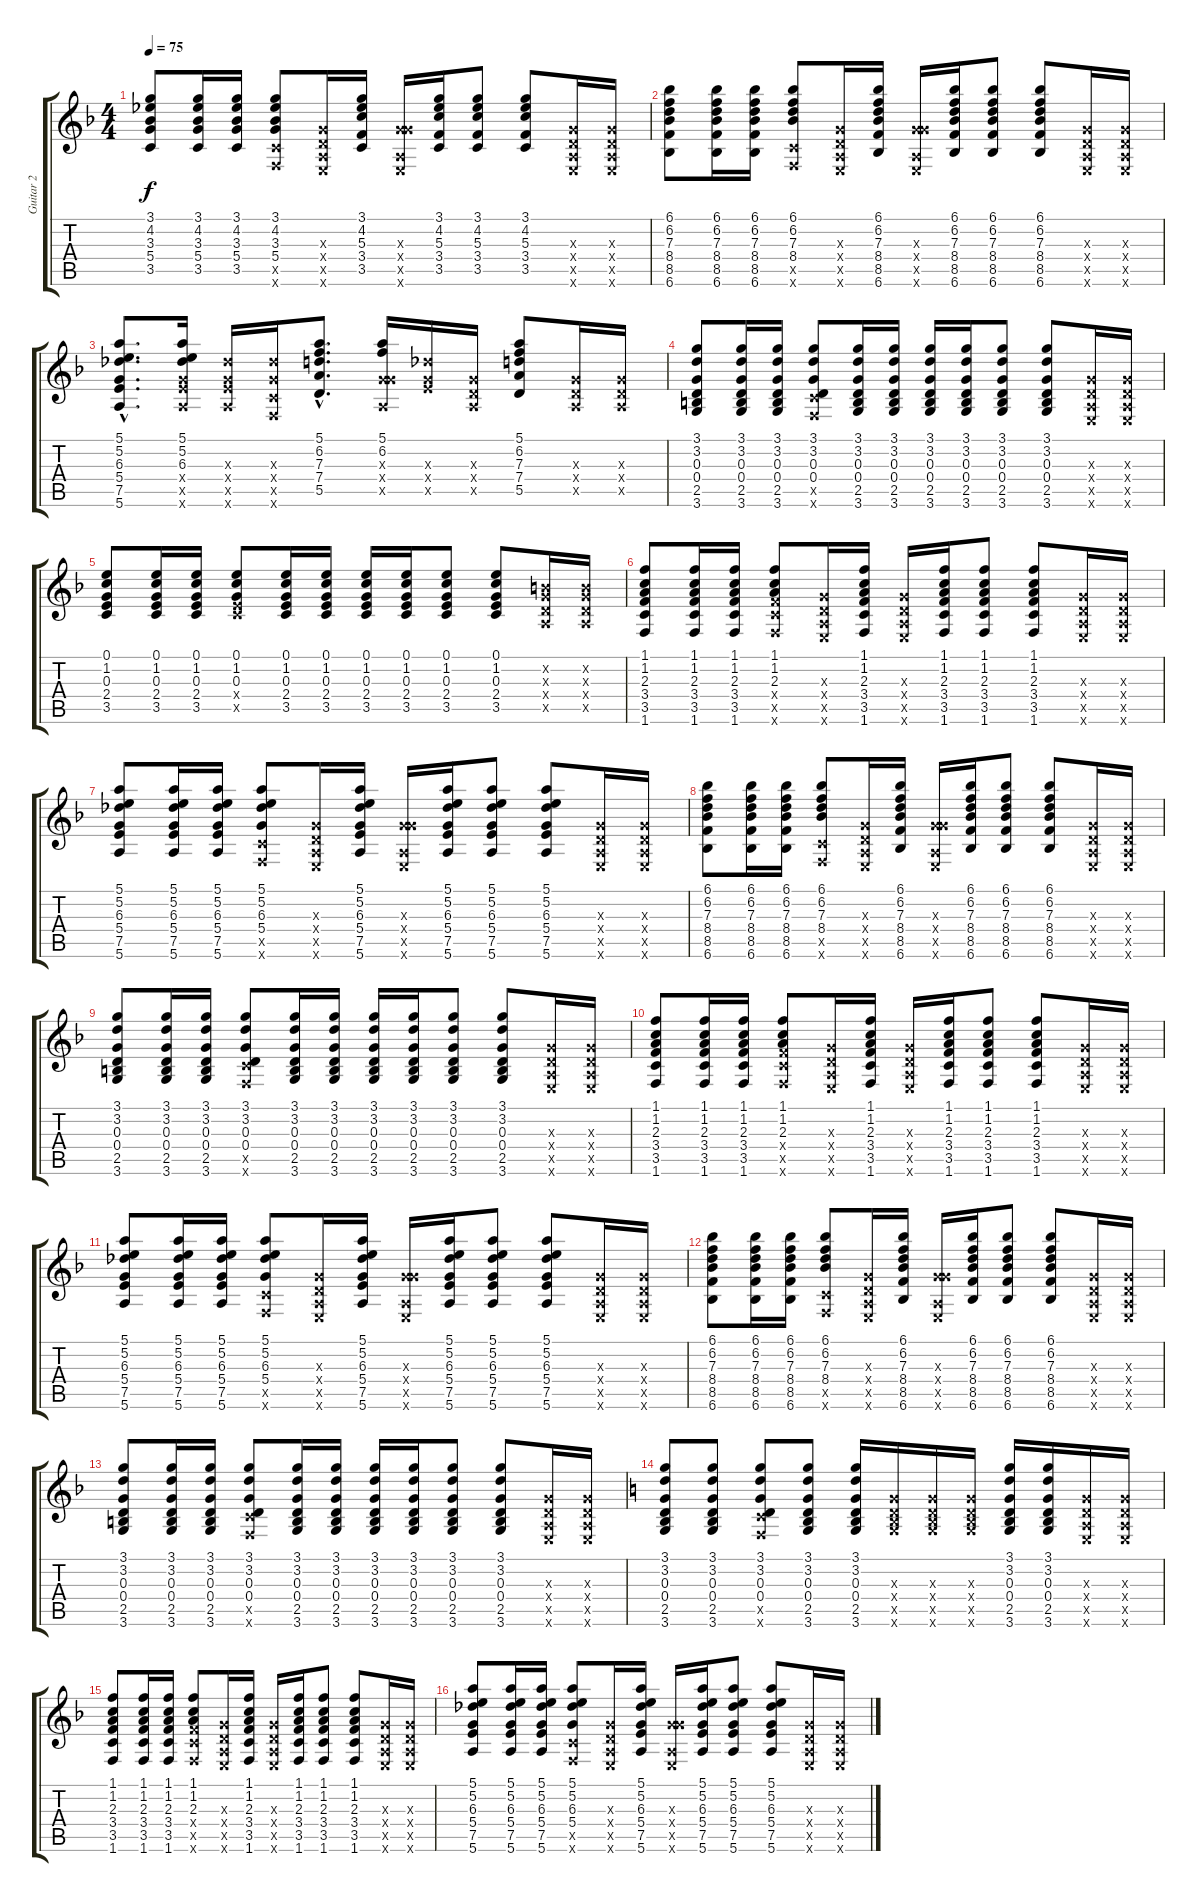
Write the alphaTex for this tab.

\track ("Guitar 2" "Guitar 2") {instrument acousticguitarsteel}
\staff {score tabs}
\tuning (E4 B3 G3 D3 A2 E2) {hide}
\ts (4 4)
\tempo 75
\clef g2
\ks f
(3.1 4.2 3.3 5.4 3.5).8{dy f} (3.1 4.2 3.3 5.4 3.5).16 (3.1 4.2 3.3 5.4 3.5).16 (3.1 4.2 3.3 5.4 3.5{x} 1.6{x}).8 (0.3{x} 0.4{x} 0.5{x} 0.6{x}).16 (3.1 4.2 5.3 3.4 3.5).16 (0.3{x} 5.4{x} 0.5{x} 0.6{x}).16 (3.1 4.2 5.3 3.4 3.5).16 (3.1 4.2 5.3 3.4 3.5).8 (3.1 4.2 5.3 3.4 3.5).8 (0.3{x} 0.4{x} 0.5{x} 0.6{x}).16 (0.3{x} 0.4{x} 0.5{x} 0.6{x}).16 |
(6.1 6.2 7.3 8.4 8.5 6.6).8 (6.1 6.2 7.3 8.4 8.5 6.6).16 (6.1 6.2 7.3 8.4 8.5 6.6).16 (6.1 6.2 7.3 8.4 3.5{x} 1.6{x}).8 (0.3{x} 0.4{x} 0.5{x} 0.6{x}).16 (6.1 6.2 7.3 8.4 8.5 6.6).16 (0.3{x} 5.4{x} 0.5{x} 0.6{x}).16 (6.1 6.2 7.3 8.4 8.5 6.6).16 (6.1 6.2 7.3 8.4 8.5 6.6).8 (6.1 6.2 7.3 8.4 8.5 6.6).8 (0.3{x} 0.4{x} 0.5{x} 0.6{x}).16 (0.3{x} 0.4{x} 0.5{x} 0.6{x}).16 |
(5.1{hac} 5.2{hac} 6.3{hac} 5.4{hac} 7.5{hac} 5.6{hac}).8{d} (5.1 5.2 6.3 5.4{x} 7.5{x} 5.6{x}).16 (6.3{x} 5.4{x} 7.5{x} 5.6{x}).16 (6.3{x} 5.4{x} 3.5{x} 1.6{x}).16 (5.1{hac} 6.2{hac} 7.3{hac} 7.4{hac} 5.5{hac}).8{d} (5.1 6.2 0.3{x} 5.4{x} 0.5{x}).16 (6.3{x} 5.4{x} 7.5{x}).16 (0.3{x} 0.4{x} 0.5{x}).16 (5.1 6.2 7.3 7.4 5.5).8 (0.3{x} 0.4{x} 0.5{x}).16 (0.3{x} 0.4{x} 0.5{x}).16 |
(3.1 3.2 0.3 0.4 2.5 3.6).8 (3.1 3.2 0.3 0.4 2.5 3.6).16 (3.1 3.2 0.3 0.4 2.5 3.6).16 (3.1 3.2 0.3 0.4 3.5{x} 1.6{x}).8 (3.1 3.2 0.3 0.4 2.5 3.6).16 (3.1 3.2 0.3 0.4 2.5 3.6).16 (3.1 3.2 0.3 0.4 2.5 3.6).16 (3.1 3.2 0.3 0.4 2.5 3.6).16 (3.1 3.2 0.3 0.4 2.5 3.6).8 (3.1 3.2 0.3 0.4 2.5 3.6).8 (0.3{x} 0.4{x} 0.5{x} 0.6{x}).16 (0.3{x} 0.4{x} 0.5{x} 0.6{x}).16 |
(0.1 1.2 0.3 2.4 3.5).8 (0.1 1.2 0.3 2.4 3.5).16 (0.1 1.2 0.3 2.4 3.5).16 (0.1 1.2 0.3 2.4{x} 3.5{x}).8 (0.1 1.2 0.3 2.4 3.5).16 (0.1 1.2 0.3 2.4 3.5).16 (0.1 1.2 0.3 2.4 3.5).16 (0.1 1.2 0.3 2.4 3.5).16 (0.1 1.2 0.3 2.4 3.5).8 (0.1 1.2 0.3 2.4 3.5).8 (0.2{x} 0.3{x} 0.4{x} 0.5{x}).16 (0.2{x} 0.3{x} 0.4{x} 0.5{x}).16 |
(1.1 1.2 2.3 3.4 3.5 1.6).8 (1.1 1.2 2.3 3.4 3.5 1.6).16 (1.1 1.2 2.3 3.4 3.5 1.6).16 (1.1 1.2 2.3 3.4{x} 3.5{x} 1.6{x}).8 (0.3{x} 0.4{x} 0.5{x} 0.6{x}).16 (1.1 1.2 2.3 3.4 3.5 1.6).16 (0.3{x} 0.4{x} 0.5{x} 0.6{x}).16 (1.1 1.2 2.3 3.4 3.5 1.6).16 (1.1 1.2 2.3 3.4 3.5 1.6).8 (1.1 1.2 2.3 3.4 3.5 1.6).8 (0.3{x} 0.4{x} 0.5{x} 0.6{x}).16 (0.3{x} 0.4{x} 0.5{x} 0.6{x}).16 |
(5.1 5.2 6.3 5.4 7.5 5.6).8 (5.1 5.2 6.3 5.4 7.5 5.6).16 (5.1 5.2 6.3 5.4 7.5 5.6).16 (5.1 5.2 6.3 5.4 3.5{x} 1.6{x}).8 (0.3{x} 0.4{x} 0.5{x} 0.6{x}).16 (5.1 5.2 6.3 5.4 7.5 5.6).16 (0.3{x} 5.4{x} 0.5{x} 0.6{x}).16 (5.1 5.2 6.3 5.4 7.5 5.6).16 (5.1 5.2 6.3 5.4 7.5 5.6).8 (5.1 5.2 6.3 5.4 7.5 5.6).8 (0.3{x} 0.4{x} 0.5{x} 0.6{x}).16 (0.3{x} 0.4{x} 0.5{x} 0.6{x}).16 |
(6.1 6.2 7.3 8.4 8.5 6.6).8 (6.1 6.2 7.3 8.4 8.5 6.6).16 (6.1 6.2 7.3 8.4 8.5 6.6).16 (6.1 6.2 7.3 8.4 3.5{x} 1.6{x}).8 (0.3{x} 0.4{x} 0.5{x} 0.6{x}).16 (6.1 6.2 7.3 8.4 8.5 6.6).16 (0.3{x} 5.4{x} 0.5{x} 0.6{x}).16 (6.1 6.2 7.3 8.4 8.5 6.6).16 (6.1 6.2 7.3 8.4 8.5 6.6).8 (6.1 6.2 7.3 8.4 8.5 6.6).8 (0.3{x} 0.4{x} 0.5{x} 0.6{x}).16 (0.3{x} 0.4{x} 0.5{x} 0.6{x}).16 |
(3.1 3.2 0.3 0.4 2.5 3.6).8 (3.1 3.2 0.3 0.4 2.5 3.6).16 (3.1 3.2 0.3 0.4 2.5 3.6).16 (3.1 3.2 0.3 0.4 3.5{x} 1.6{x}).8 (3.1 3.2 0.3 0.4 2.5 3.6).16 (3.1 3.2 0.3 0.4 2.5 3.6).16 (3.1 3.2 0.3 0.4 2.5 3.6).16 (3.1 3.2 0.3 0.4 2.5 3.6).16 (3.1 3.2 0.3 0.4 2.5 3.6).8 (3.1 3.2 0.3 0.4 2.5 3.6).8 (0.3{x} 0.4{x} 0.5{x} 0.6{x}).16 (0.3{x} 0.4{x} 0.5{x} 0.6{x}).16 |
(1.1 1.2 2.3 3.4 3.5 1.6).8 (1.1 1.2 2.3 3.4 3.5 1.6).16 (1.1 1.2 2.3 3.4 3.5 1.6).16 (1.1 1.2 2.3 3.4{x} 3.5{x} 1.6{x}).8 (0.3{x} 0.4{x} 0.5{x} 0.6{x}).16 (1.1 1.2 2.3 3.4 3.5 1.6).16 (0.3{x} 0.4{x} 0.5{x} 0.6{x}).16 (1.1 1.2 2.3 3.4 3.5 1.6).16 (1.1 1.2 2.3 3.4 3.5 1.6).8 (1.1 1.2 2.3 3.4 3.5 1.6).8 (0.3{x} 0.4{x} 0.5{x} 0.6{x}).16 (0.3{x} 0.4{x} 0.5{x} 0.6{x}).16 |
(5.1 5.2 6.3 5.4 7.5 5.6).8 (5.1 5.2 6.3 5.4 7.5 5.6).16 (5.1 5.2 6.3 5.4 7.5 5.6).16 (5.1 5.2 6.3 5.4 3.5{x} 1.6{x}).8 (0.3{x} 0.4{x} 0.5{x} 0.6{x}).16 (5.1 5.2 6.3 5.4 7.5 5.6).16 (0.3{x} 5.4{x} 0.5{x} 0.6{x}).16 (5.1 5.2 6.3 5.4 7.5 5.6).16 (5.1 5.2 6.3 5.4 7.5 5.6).8 (5.1 5.2 6.3 5.4 7.5 5.6).8 (0.3{x} 0.4{x} 0.5{x} 0.6{x}).16 (0.3{x} 0.4{x} 0.5{x} 0.6{x}).16 |
(6.1 6.2 7.3 8.4 8.5 6.6).8 (6.1 6.2 7.3 8.4 8.5 6.6).16 (6.1 6.2 7.3 8.4 8.5 6.6).16 (6.1 6.2 7.3 8.4 3.5{x} 1.6{x}).8 (0.3{x} 0.4{x} 0.5{x} 0.6{x}).16 (6.1 6.2 7.3 8.4 8.5 6.6).16 (0.3{x} 5.4{x} 0.5{x} 0.6{x}).16 (6.1 6.2 7.3 8.4 8.5 6.6).16 (6.1 6.2 7.3 8.4 8.5 6.6).8 (6.1 6.2 7.3 8.4 8.5 6.6).8 (0.3{x} 0.4{x} 0.5{x} 0.6{x}).16 (0.3{x} 0.4{x} 0.5{x} 0.6{x}).16 |
(3.1 3.2 0.3 0.4 2.5 3.6).8 (3.1 3.2 0.3 0.4 2.5 3.6).16 (3.1 3.2 0.3 0.4 2.5 3.6).16 (3.1 3.2 0.3 0.4 3.5{x} 1.6{x}).8 (3.1 3.2 0.3 0.4 2.5 3.6).16 (3.1 3.2 0.3 0.4 2.5 3.6).16 (3.1 3.2 0.3 0.4 2.5 3.6).16 (3.1 3.2 0.3 0.4 2.5 3.6).16 (3.1 3.2 0.3 0.4 2.5 3.6).8 (3.1 3.2 0.3 0.4 2.5 3.6).8 (0.3{x} 0.4{x} 0.5{x} 0.6{x}).16 (0.3{x} 0.4{x} 0.5{x} 0.6{x}).16 |
\ks c
(3.1 3.2 0.3 0.4 2.5 3.6).8 (3.1 3.2 0.3 0.4 2.5 3.6).8 (3.1 3.2 0.3 0.4 3.5{x} 1.6{x}).8 (3.1 3.2 0.3 0.4 2.5 3.6).8 (3.1 3.2 0.3 0.4 2.5 3.6).16 (0.3{x} 0.4{x} 2.5{x} 3.6{x}).16 (0.3{x} 0.4{x} 2.5{x} 3.6{x}).16 (0.3{x} 0.4{x} 2.5{x} 3.6{x}).16 (3.1 3.2 0.3 0.4 2.5 3.6).16 (3.1 3.2 0.3 0.4 2.5 3.6).16 (0.3{x} 0.4{x} 0.5{x} 0.6{x}).16 (0.3{x} 0.4{x} 0.5{x} 0.6{x}).16 |
\ks f
(1.1 1.2 2.3 3.4 3.5 1.6).8 (1.1 1.2 2.3 3.4 3.5 1.6).16 (1.1 1.2 2.3 3.4 3.5 1.6).16 (1.1 1.2 2.3 3.4{x} 3.5{x} 1.6{x}).8 (0.3{x} 0.4{x} 0.5{x} 0.6{x}).16 (1.1 1.2 2.3 3.4 3.5 1.6).16 (0.3{x} 0.4{x} 0.5{x} 0.6{x}).16 (1.1 1.2 2.3 3.4 3.5 1.6).16 (1.1 1.2 2.3 3.4 3.5 1.6).8 (1.1 1.2 2.3 3.4 3.5 1.6).8 (0.3{x} 0.4{x} 0.5{x} 0.6{x}).16 (0.3{x} 0.4{x} 0.5{x} 0.6{x}).16 |
(5.1 5.2 6.3 5.4 7.5 5.6).8 (5.1 5.2 6.3 5.4 7.5 5.6).16 (5.1 5.2 6.3 5.4 7.5 5.6).16 (5.1 5.2 6.3 5.4 3.5{x} 1.6{x}).8 (0.3{x} 0.4{x} 0.5{x} 0.6{x}).16 (5.1 5.2 6.3 5.4 7.5 5.6).16 (0.3{x} 5.4{x} 0.5{x} 0.6{x}).16 (5.1 5.2 6.3 5.4 7.5 5.6).16 (5.1 5.2 6.3 5.4 7.5 5.6).8 (5.1 5.2 6.3 5.4 7.5 5.6).8 (0.3{x} 0.4{x} 0.5{x} 0.6{x}).16 (0.3{x} 0.4{x} 0.5{x} 0.6{x}).16
